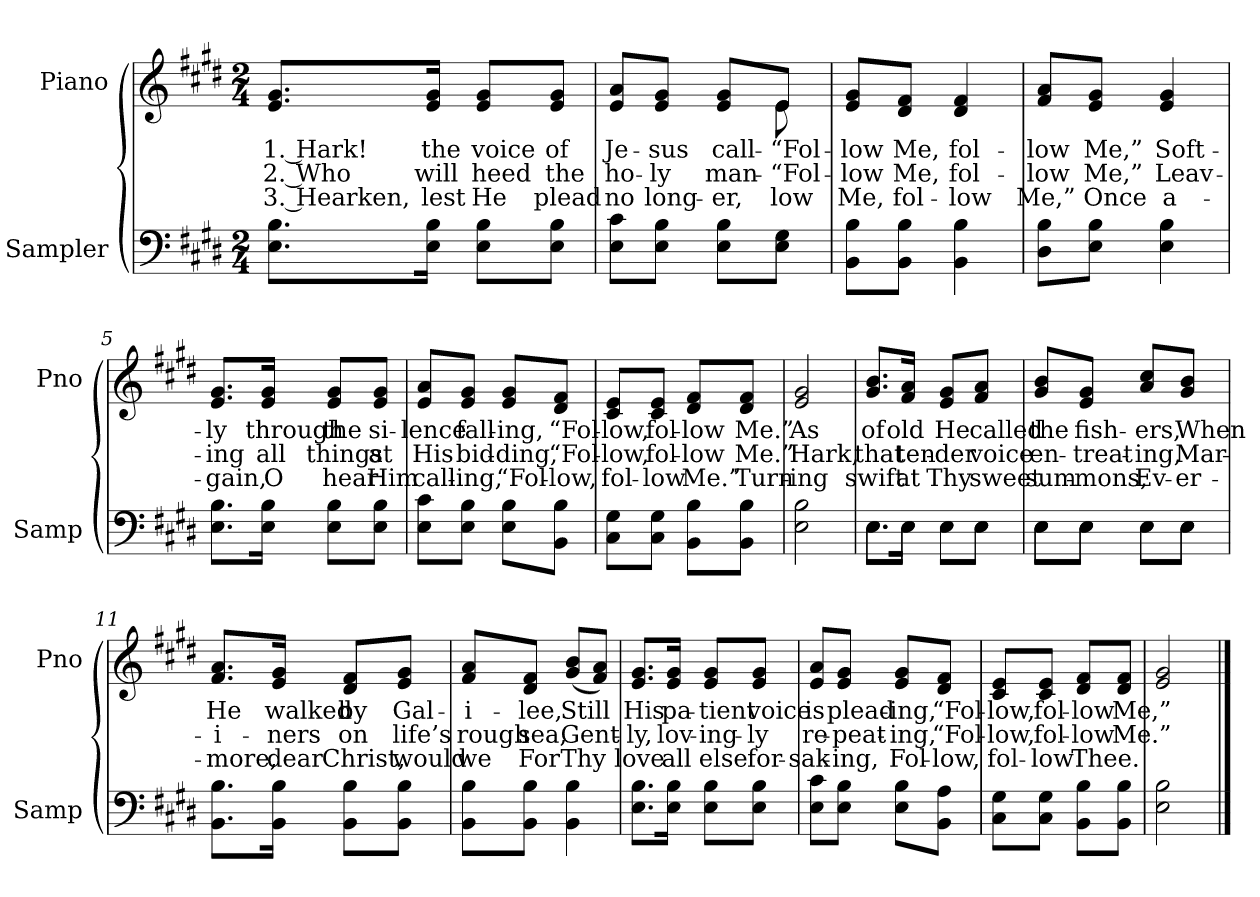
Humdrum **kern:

**kern	**kern	**text	**text	**text
*part2	*part1	*part1	*part1	*part1
*staff2	*staff1	*staff1	*staff1	*staff1
*I"Sampler	*I"Piano	*	*	*
*I'Samp	*I'Pno	*	*	*
*clefF4	*clefG2	*	*	*
*k[f#c#g#d#]	*k[f#c#g#d#]	*	*	*
*E:	*E:	*	*	*
*M2/4	*M2/4	*	*	*
=1	=1	=1	=1	=1
8.E\ 8.B\L	8.e/ 8.g#/L	1. Hark!	2. Who	3. Hearken,
16E\ 16B\Jk	16e/ 16g#/Jk	the	will	lest
8E\ 8B\L	8e/ 8g#/L	voice	heed	He
8E\ 8B\J	8e/ 8g#/J	of	the	plead
=2	=2	=2	=2	=2
*	*^	*	*	*
8E\ 8c#\L	8e/ 8a/L	4.ryy	Je-	ho-	no
8E\ 8B\J	8e/ 8g#/J	.	-sus	-ly	long-
8E\ 8B\L	8e/ 8g#/L	.	call-	man-	-er,
8E\ 8G#\J	8e/J	8e	“Fol-	“Fol-	-low
*	*v	*v	*	*	*
=3	=3	=3	=3	=3
8BB\ 8B\L	8e/ 8g#/L	-low	-low	Me,
8BB\ 8B\J	8d#/ 8f#/J	Me,	Me,	fol-
4BB 4B	4d# 4f#	fol-	fol-	-low
=4	=4	=4	=4	=4
8D#\ 8B\L	8f#/ 8a/L	-low	-low	Me,”
8E\ 8B\J	8e/ 8g#/J	Me,”	Me,”	Once
4E 4B	4e 4g#	Soft-	Leav-	a-
=5	=5	=5	=5	=5
8.E\ 8.B\L	8.e/ 8.g#/L	-ly	-ing	-gain,
16E\ 16B\Jk	16e/ 16g#/Jk	through	all	O
8E\ 8B\L	8e/ 8g#/L	the	things	hear
8E\ 8B\J	8e/ 8g#/J	si-	at	Him
=6	=6	=6	=6	=6
8E\ 8c#\L	8e/ 8a/L	-lence	His	call-
8E\ 8B\J	8e/ 8g#/J	fall-	bid-	-ing,
8E\ 8B\L	8e/ 8g#/L	-ing,	-ding,	“Fol-
8BB\ 8B\J	8d#/ 8f#/J	“Fol-	“Fol-	-low,
=7	=7	=7	=7	=7
8C#\ 8G#\L	8c#/ 8e/L	-low,	-low,	fol-
8C#\ 8G#\J	8c#/ 8e/J	fol-	fol-	-low
8BB\ 8B\L	8d#/ 8f#/L	-low	-low	Me.”
8BB\ 8B\J	8d#/ 8f#/J	Me.”	Me.”	Turn-
=8	=8	=8	=8	=8
2E 2B	2e 2g#	As	Hark,	-ing
=9	=9	=9	=9	=9
*^	*	*	*	*
8.E\L	8.E\L	8.g#/ 8.b/L	of	that	swift
16E\Jk	16E\Jk	16f#/ 16a/Jk	old	ten-	at
8E\L	8E\L	8e/ 8g#/L	He	-der	Thy
8E\J	8E\J	8f#/ 8a/J	called	voice	sweet
=10	=10	=10	=10	=10	=10
8E\L	8E\L	8g#/ 8b/L	the	en-	sum-
8E\J	8E\J	8e/ 8g#/J	fish-	-treat-	-mons,
8E\L	8E\L	8a/ 8cc#/L	-ers,	-ing,	Ev-
8E\J	8E\J	8g#/ 8b/J	When	Mar-	-er-
*v	*v	*	*	*	*
=11	=11	=11	=11	=11
8.BB\ 8.B\L	8.f#/ 8.a/L	He	-i-	-more,
16BB\ 16B\Jk	16e/ 16g#/Jk	walked	-ners	dear
8BB\ 8B\L	8d#/ 8f#/L	by	on	Christ,
8BB\ 8B\J	8e/ 8g#/J	Gal-	life’s	would
=12	=12	=12	=12	=12
8BB\ 8B\L	8f#/ 8a/L	-i-	rough	we
8BB\ 8B\J	8d#/ 8f#/J	-lee,	sea,	For
4BB 4B	(8g#/ 8b/L	Still	Gent-	Thy
.	8f#/ 8a/J)	.	.	.
=13	=13	=13	=13	=13
8.E\ 8.B\L	8.e/ 8.g#/L	His	-ly,	love
16E\ 16B\Jk	16e/ 16g#/Jk	pa-	lov-	all
8E\ 8B\L	8e/ 8g#/L	-tient	-ing-	else
8E\ 8B\J	8e/ 8g#/J	voice	-ly	for-
=14	=14	=14	=14	=14
8E\ 8c#\L	8e/ 8a/L	is	re-	-sak-
8E\ 8B\J	8e/ 8g#/J	plead-	-peat-	-ing,
8E\ 8B\L	8e/ 8g#/L	-ing,	-ing,	Fol-
8BB\ 8A\J	8d#/ 8f#/J	“Fol-	“Fol-	-low,
=15	=15	=15	=15	=15
8C#\ 8G#\L	8c#/ 8e/L	-low,	-low,	fol-
8C#\ 8G#\J	8c#/ 8e/J	fol-	fol-	-low
8BB\ 8B\L	8d#/ 8f#/L	-low	-low	Thee.
8BB\ 8B\J	8d#/ 8f#/J	Me,”	Me.”	.
=16	=16	=16	=16	=16
2E 2B	2e 2g#	.	.	.
==	==	==	==	==
*-	*-	*-	*-	*-
